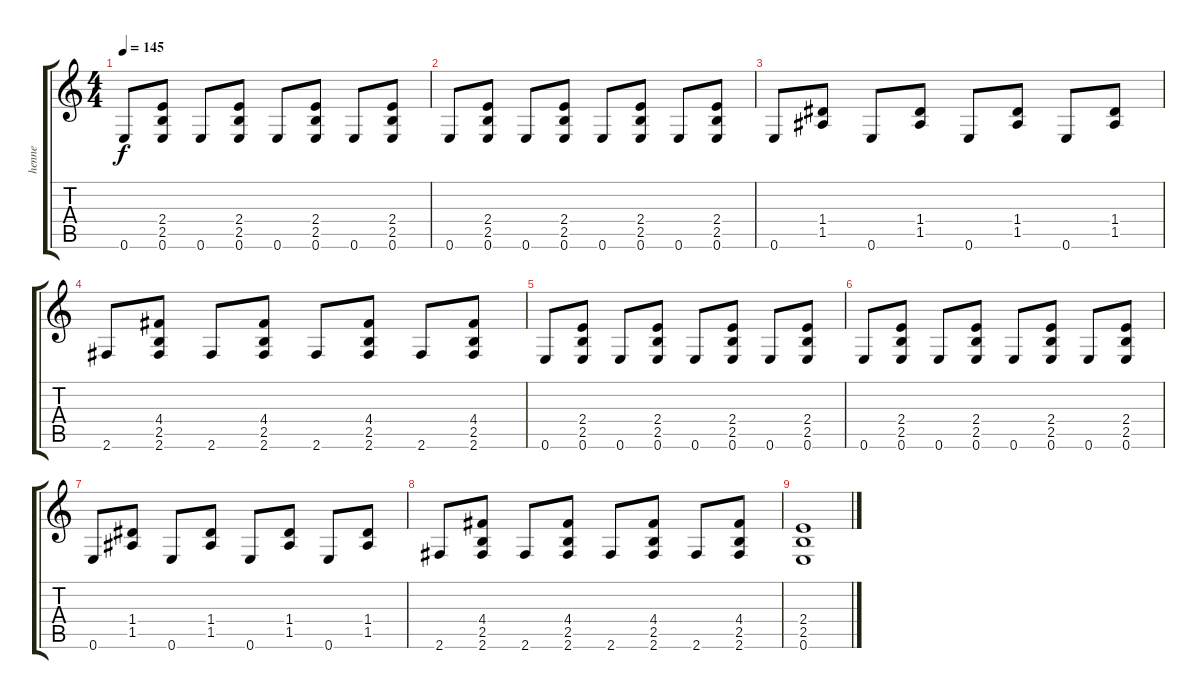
\track ("henne" "henne") {instrument distortionguitar}
\staff {score tabs}
\tuning (E4 B3 G3 D3 A2 E2) {hide}
\ts (4 4)
\tempo 145
\clef g2
\ks c
0.6.8{dy f} (2.4 2.5 0.6).8 0.6.8 (2.4 2.5 0.6).8 0.6.8 (2.4 2.5 0.6).8 0.6.8 (2.4 2.5 0.6).8 |
0.6.8 (2.4 2.5 0.6).8 0.6.8 (2.4 2.5 0.6).8 0.6.8 (2.4 2.5 0.6).8 0.6.8 (2.4 2.5 0.6).8 |
0.6.8 (1.4 1.5).8 0.6.8 (1.4 1.5).8 0.6.8 (1.4 1.5).8 0.6.8 (1.4 1.5).8 |
2.6.8 (4.4 2.5 2.6).8 2.6.8 (4.4 2.5 2.6).8 2.6.8 (4.4 2.5 2.6).8 2.6.8 (4.4 2.5 2.6).8 |
0.6.8 (2.4 2.5 0.6).8 0.6.8 (2.4 2.5 0.6).8 0.6.8 (2.4 2.5 0.6).8 0.6.8 (2.4 2.5 0.6).8 |
0.6.8 (2.4 2.5 0.6).8 0.6.8 (2.4 2.5 0.6).8 0.6.8 (2.4 2.5 0.6).8 0.6.8 (2.4 2.5 0.6).8 |
0.6.8 (1.4 1.5).8 0.6.8 (1.4 1.5).8 0.6.8 (1.4 1.5).8 0.6.8 (1.4 1.5).8 |
2.6.8 (4.4 2.5 2.6).8 2.6.8 (4.4 2.5 2.6).8 2.6.8 (4.4 2.5 2.6).8 2.6.8 (4.4 2.5 2.6).8 |
(2.4 2.5 0.6).1
